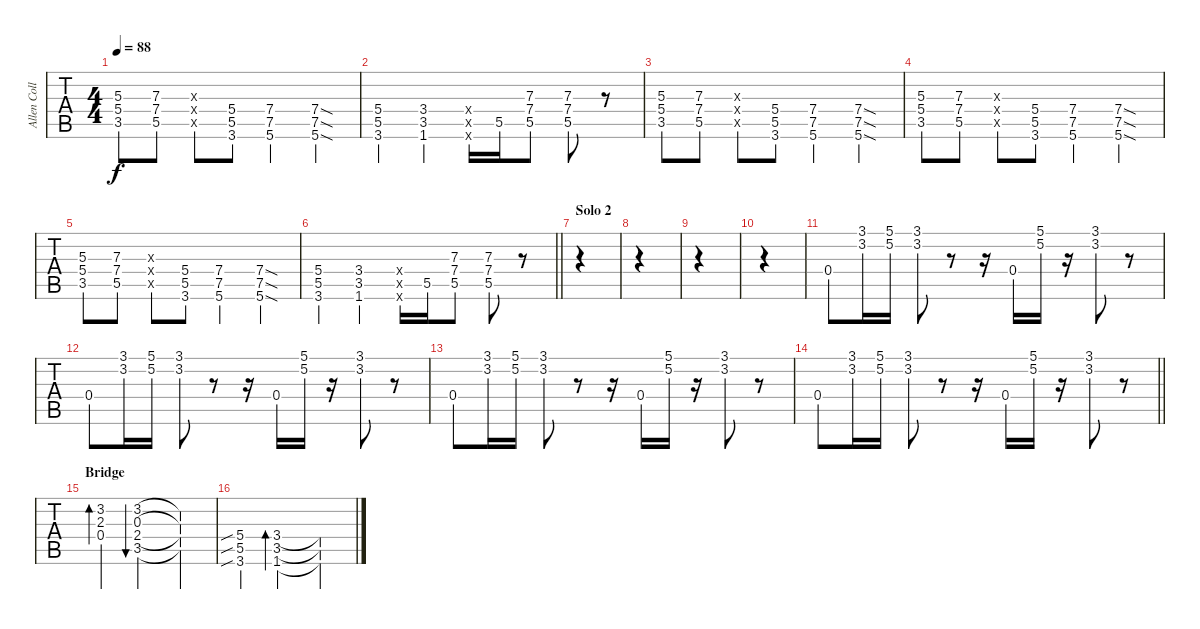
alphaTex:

\track ("Allen Collins - OverDrive" "Allen Coll") {instrument distortionguitar}
\staff {tabs}
\tuning (E4 B3 G3 D3 A2 E2) {hide}
\ts (4 4)
\tempo 88
\clef g2
\ks c
(5.3 5.4 3.5).8{dy f} (7.3 7.4 5.5).8 (0.3{x} 0.4{x} 0.5{x}).8 (5.4 5.5 3.6).8 (7.4 7.5 5.6).4 (7.4{sod} 7.5{sod} 5.6{sod}).4 |
(5.4 5.5 3.6).4 (3.4 3.5 1.6).4 (0.4{x} 0.5{x} 0.6{x}).16 5.5.16 (7.3 7.4 5.5).8 (7.3 7.4 5.5).8 r.8 |
(5.3 5.4 3.5).8 (7.3 7.4 5.5).8 (0.3{x} 0.4{x} 0.5{x}).8 (5.4 5.5 3.6).8 (7.4 7.5 5.6).4 (7.4{sod} 7.5{sod} 5.6{sod}).4 |
(5.3 5.4 3.5).8 (7.3 7.4 5.5).8 (0.3{x} 0.4{x} 0.5{x}).8 (5.4 5.5 3.6).8 (7.4 7.5 5.6).4 (7.4{sod} 7.5{sod} 5.6{sod}).4 |
(5.3 5.4 3.5).8 (7.3 7.4 5.5).8 (0.3{x} 0.4{x} 0.5{x}).8 (5.4 5.5 3.6).8 (7.4 7.5 5.6).4 (7.4{sod} 7.5{sod} 5.6{sod}).4 |
\barLineRight lightlight
(5.4 5.5 3.6).4 (3.4 3.5 1.6).4 (0.4{x} 0.5{x} 0.6{x}).16 5.5.16 (7.3 7.4 5.5).8 (7.3 7.4 5.5).8 r.8 |
\section ("" "Solo 2")
|
|
|
|
0.4.8{volume 6 instrument electricguitarjazz} (3.1 3.2).16 (5.1 5.2).16 (3.1 3.2).8 r.8 r.16 0.4.16 (5.1 5.2).16 r.16 (3.1 3.2).8 r.8 |
0.4.8 (3.1 3.2).16 (5.1 5.2).16 (3.1 3.2).8 r.8 r.16 0.4.16 (5.1 5.2).16 r.16 (3.1 3.2).8 r.8 |
0.4.8 (3.1 3.2).16 (5.1 5.2).16 (3.1 3.2).8 r.8 r.16 0.4.16 (5.1 5.2).16 r.16 (3.1 3.2).8 r.8 |
\barLineRight lightlight
0.4.8 (3.1 3.2).16 (5.1 5.2).16 (3.1 3.2).8 r.8 r.16 0.4.16 (5.1 5.2).16 r.16 (3.1 3.2).8 r.8 |
\section ("" "Bridge")
(3.2 2.3 0.4).4{bd 120 volume 11 instrument distortionguitar} (3.2 0.3 2.4 3.5).2{bu 120} (3.2{t} 0.3{t} 2.4{t} 3.5{t}).4 |
(5.4{sib} 5.5{sib} 3.6{sib}).4 (3.4 3.5 1.6).2{bd 120} (3.4{t} 3.5{t} 1.6{t}).4
